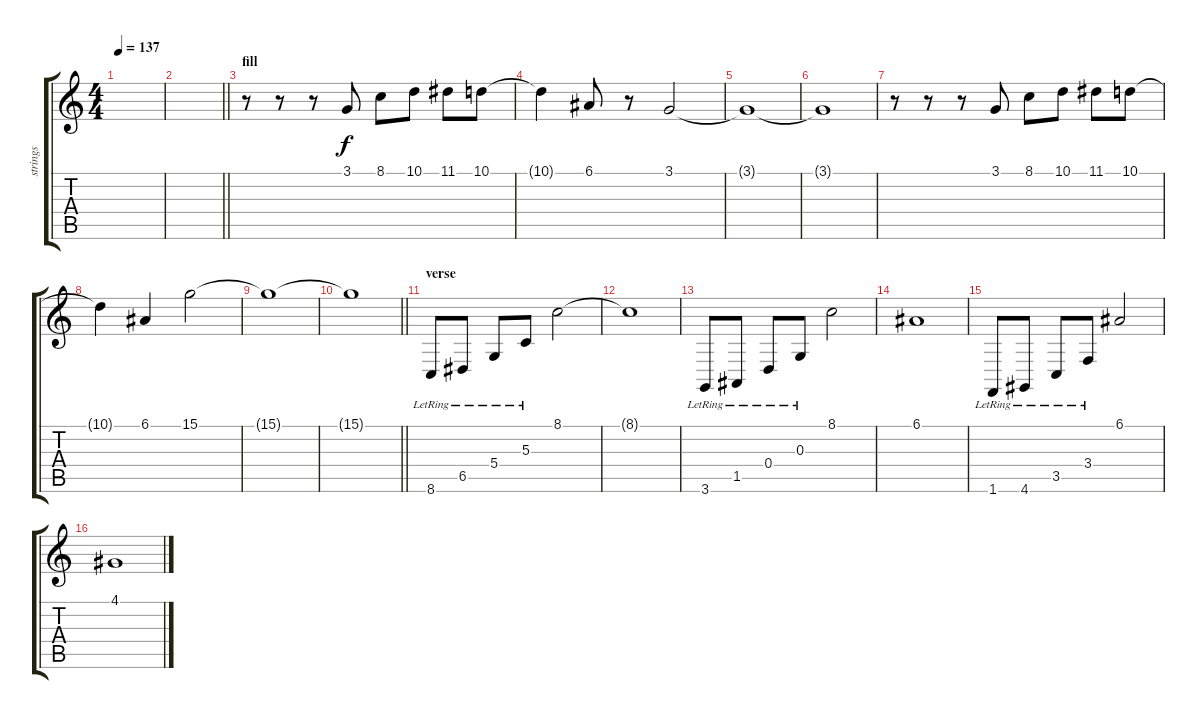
\track ("strings" "strings") {instrument electricgrandpiano}
\staff {score tabs}
\tuning (E4 B3 G3 D3 A2 E2) {hide}
\ts (4 4)
\tempo 137
\clef g2
\ks c
|
\barLineRight lightlight
|
\section ("" "fill")
r.8{volume 4 instrument distortionguitar} r.8 r.8 3.1.8 8.1.8 10.1.8 11.1.8 10.1.8 |
10.1{t}.4 6.1.8 r.8 3.1.2 |
3.1{t}.1 |
3.1{t}.1 |
r.8 r.8 r.8 3.1.8 8.1.8 10.1.8 11.1.8 10.1.8 |
10.1{t}.4 6.1.4 15.1.2 |
15.1{t}.1 |
\barLineRight lightlight
15.1{t}.1 |
\section ("" "verse")
8.6{lr}.8{volume 9 instrument electricgrandpiano} 6.5{lr}.8 5.4{lr}.8 5.3{lr}.8 8.1.2 |
8.1{t}.1 |
3.6{lr}.8 1.5{lr}.8 0.4{lr}.8 0.3{lr}.8 8.1.2 |
6.1.1 |
1.6{lr}.8 4.6{lr}.8 3.5{lr}.8 3.4{lr}.8 6.1.2 |
4.1.1
